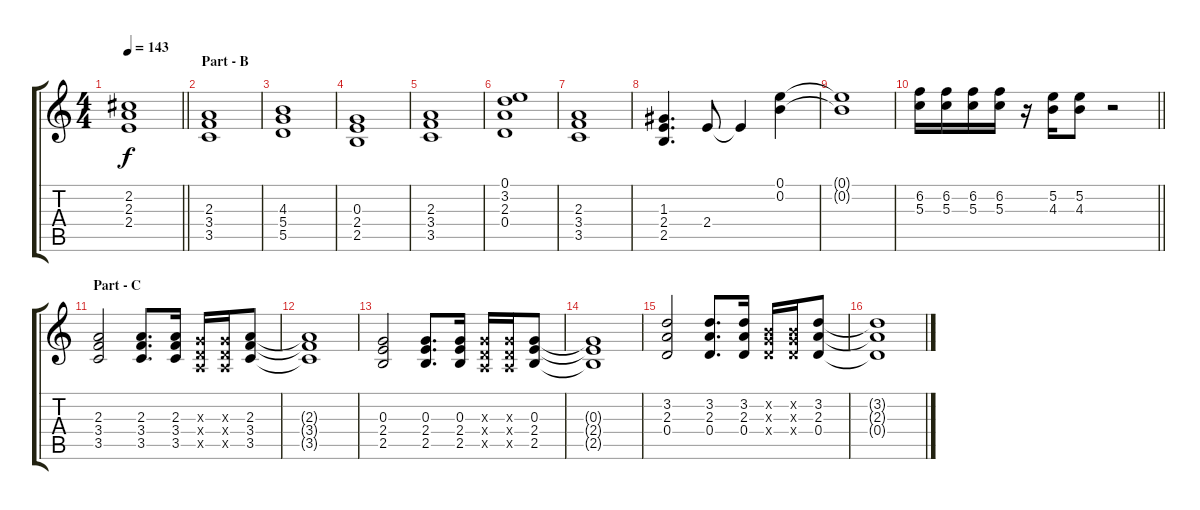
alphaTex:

\track "" {instrument distortionguitar}
\staff {score tabs}
\tuning (E4 B3 G3 D3 A2 E2) {hide}
\ts (4 4)
\tempo 143
\clef g2
\barLineRight lightlight
\ks c
(2.2 2.3 2.4).1{dy f} |
\section ("" "Part - B")
(2.3 3.4 3.5).1{instrument overdrivenguitar} |
(4.3 5.4 5.5).1 |
(0.3 2.4 2.5).1 |
(2.3 3.4 3.5).1 |
(0.1 3.2 2.3 0.4).1 |
(2.3 3.4 3.5).1 |
(1.3 2.4 2.5).4{d} 2.4.8 2.4{t}.4 (0.1 0.2).4 |
(0.1{t} 0.2{t}).1 |
\barLineRight lightlight
(6.2 5.3).16 (6.2 5.3).16 (6.2 5.3).16 (6.2 5.3).16 r.16 (5.2 4.3).16 (5.2 4.3).8 r.2 |
\section ("" "Part - C")
(2.3 3.4 3.5).2 (2.3 3.4 3.5).8{d} (2.3 3.4 3.5).16 (0.3{x} 0.4{x} 0.5{x}).16 (0.3{x} 0.4{x} 0.5{x}).16 (2.3 3.4 3.5).8 |
(2.3{t} 3.4{t} 3.5{t}).1 |
(0.3 2.4 2.5).2 (0.3 2.4 2.5).8{d} (0.3 2.4 2.5).16 (0.3{x} 0.4{x} 0.5{x}).16 (0.3{x} 0.4{x} 0.5{x}).16 (0.3 2.4 2.5).8 |
(0.3{t} 2.4{t} 2.5{t}).1 |
(3.2 2.3 0.4).2 (3.2 2.3 0.4).8{d} (3.2 2.3 0.4).16 (0.2{x} 0.3{x} 0.4{x}).16 (0.2{x} 0.3{x} 0.4{x}).16 (3.2 2.3 0.4).8 |
(3.2{t} 2.3{t} 0.4{t}).1
